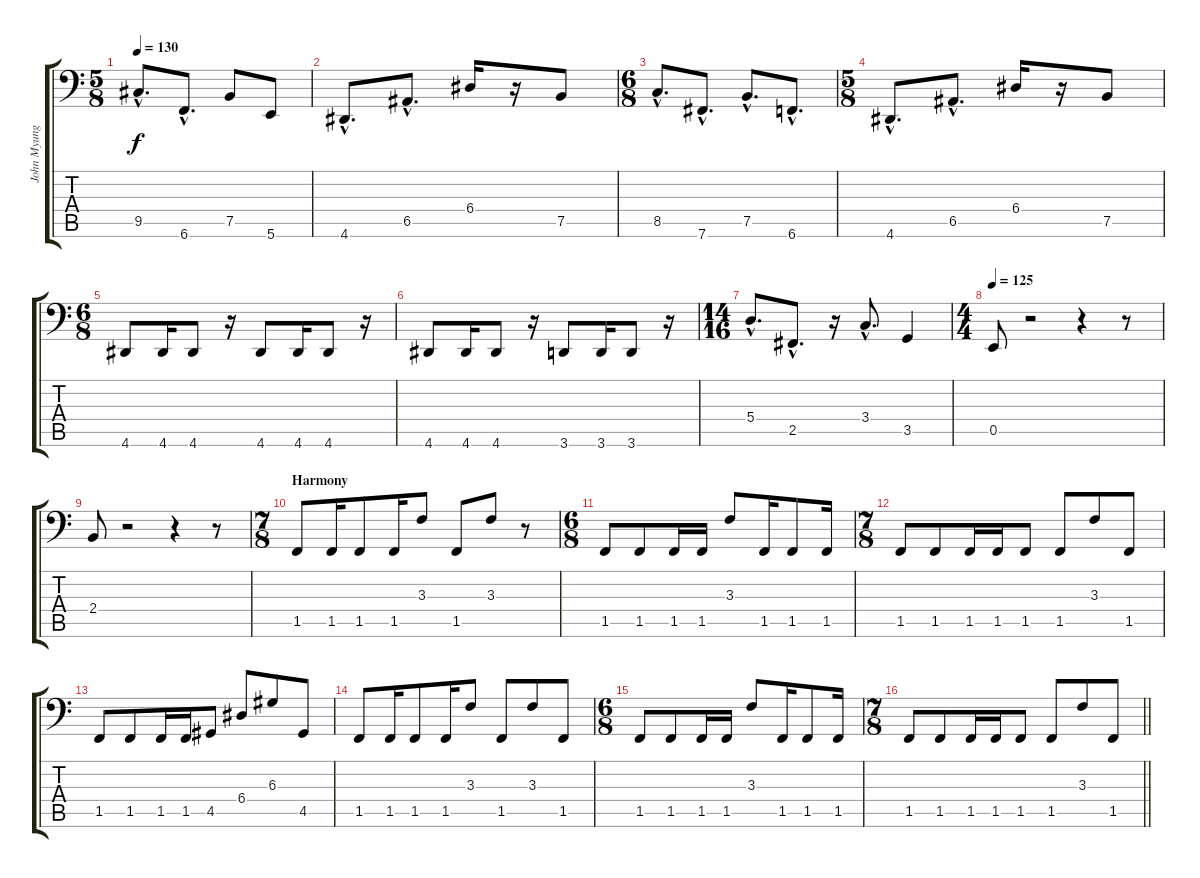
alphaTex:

\track ("John Myung" "John Myung") {instrument electricbassfinger}
\staff {score tabs}
\tuning (C3 G2 D2 A1 E1 B0) {hide}
\ts (5 8)
\tempo 130
\clef f4
\ks c
9.5{hac}.8{d dy f} 6.6{hac}.8{d} 7.5.8 5.6.8 |
4.6{hac}.8{d} 6.5{hac}.8{d} 6.4.16 r.16 7.5.8 |
\ts (6 8)
8.5{hac}.8{d} 7.6{hac}.8{d} 7.5{hac}.8{d} 6.6{hac}.8{d} |
\ts (5 8)
4.6{hac}.8{d} 6.5{hac}.8{d} 6.4.16 r.16 7.5.8 |
\ts (6 8)
4.6.8 4.6.16 4.6.8 r.16 4.6.8 4.6.16 4.6.8 r.16 |
4.6.8 4.6.16 4.6.8 r.16 3.6.8 3.6.16 3.6.8 r.16 |
\ts (14 16)
5.4{hac}.8{d} 2.5{hac}.8{d} r.16 3.4{hac}.8{d} 3.5.4 |
\ts (4 4)
\tempo 125
0.5.8 r.2 r.4 r.8 |
2.4.8 r.2 r.4 r.8 |
\ts (7 8)
\section ("" "Harmony")
1.5.8 1.5.16 1.5.8 1.5.16 3.3.8 1.5.8 3.3.8 r.8 |
\ts (6 8)
1.5.8 1.5.8 1.5.16 1.5.16 3.3.8 1.5.16 1.5.8 1.5.16 |
\ts (7 8)
1.5.8 1.5.8 1.5.16 1.5.16 1.5.8 1.5.8 3.3.8 1.5.8 |
1.5.8 1.5.8 1.5.16 1.5.16 4.5.8 6.4.8 6.3.8 4.5.8 |
1.5.8 1.5.16 1.5.8 1.5.16 3.3.8 1.5.8 3.3.8 1.5.8 |
\ts (6 8)
1.5.8 1.5.8 1.5.16 1.5.16 3.3.8 1.5.16 1.5.8 1.5.16 |
\ts (7 8)
\barLineRight lightlight
1.5.8 1.5.8 1.5.16 1.5.16 1.5.8 1.5.8 3.3.8 1.5.8
